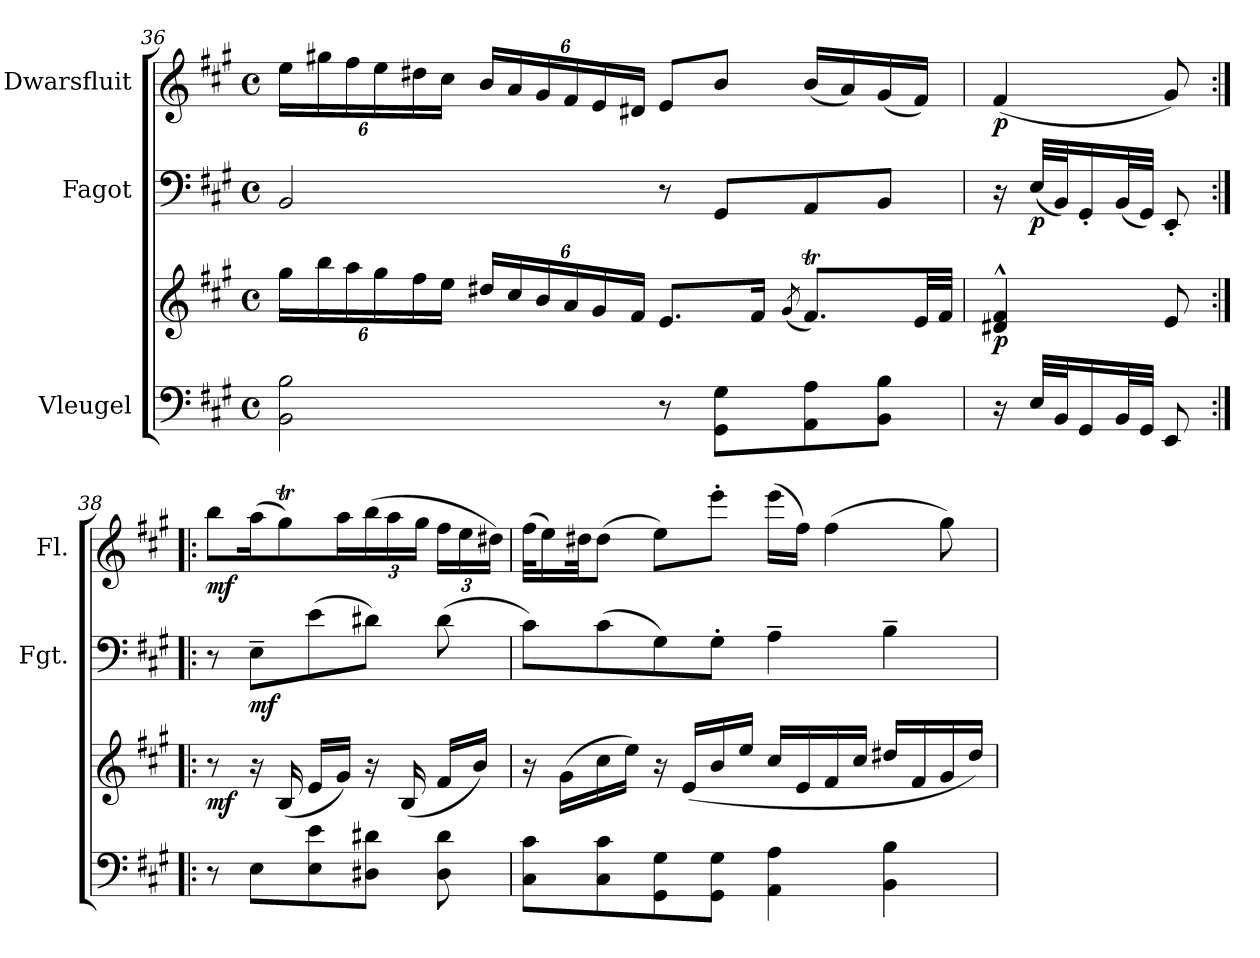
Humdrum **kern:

**kern	**kern	**dynam	**kern	**dynam	**kern	**dynam
*part3	*part3	*part3	*part2	*part2	*part1	*part1
*staff4	*staff3	*staff3/4	*staff2	*staff2	*staff1	*staff1
*I"Vleugel	*	*	*I"Fagot	*	*I"Dwarsfluit	*
*	*	*	*I'Fgt.	*	*I'Fl.	*
!!LO:LB:g=z
*clefF4	*clefG2	*	*clefF4	*	*clefG2	*
*k[f#c#g#]	*k[f#c#g#]	*	*k[f#c#g#]	*	*k[f#c#g#]	*
*M4/4	*M4/4	*	*M4/4	*	*M4/4	*
*met(c)	*met(c)	*	*met(c)	*	*met(c)	*
*	*Xbrackettup	*	*	*	*Xbrackettup	*
=36	=36	=36	=36	=36	=36	=36
2BB\ 2B\	24gg#\LL	.	2BB/	.	24ee\LL	.
.	24bb\	.	.	.	24gg#X\	.
.	24aa\	.	.	.	24ff#\	.
.	24gg#\	.	.	.	24ee\	.
.	24ff#\	.	.	.	24dd#X\	.
.	24ee\JJ	.	.	.	24cc#\JJ	.
.	24dd#X/LL	.	.	.	24b/LL	.
.	24cc#/	.	.	.	24a/	.
.	24b/	.	.	.	24g#/	.
.	24a/	.	.	.	24f#/	.
.	24g#/	.	.	.	24e/	.
.	24f#/JJ	.	.	.	24d#X/JJ	.
8r	8.e/L	.	8r	.	8e/L	.
8GG#\ 8G#\L	.	.	8GG#/L	.	8b/J	.
.	16f#/Jk	.	.	.	.	.
.	(8qg#/	.	.	.	.	.
8AA\ 8A\	8.f#T/L)	.	8AA/	.	(16b/LL	.
.	.	.	.	.	16a/)	.
8BB\ 8B\J	.	.	8BB/J	.	(16g#/	.
.	32e/LL	.	.	.	16f#/JJ)	.
.	32f#/JJJ	.	.	.	.	.
=37	=37	=37	=37	=37	=37	=37
!	!	!LO:DY:b	!	!	!	!LO:DY:b
16r	4d#X/^^ 4f#/^^	p	16r	.	(4f#/	p
!	!	!	!	!LO:DY:b	!	!
32E/LLL	.	.	(32E/LLL	p	.	.
32BB/J	.	.	32BB/J)	.	.	.
16GG#/	.	.	16GG#'/	.	.	.
32BB/L	.	.	(32BB/L	.	.	.
32GG#/JJJ	.	.	32GG#/JJJ)	.	.	.
8EE/	8e/	.	8EE'/	.	8g#/)	.
=38:|!|:	=38:|!|:	=38:|!|:	=38:|!|:	=38:|!|:	=38:|!|:	=38:|!|:
!	!	!LO:DY:b	!	!	!	!LO:DY:b
8r	8r	mf	8r	.	8bb\L	mf
!	!	!	!	!LO:DY:b	!	!
8E\L	16r	.	8E~\L	mf	(16aa\K	.
.	(16B/	.	.	.	8gg#t\)	.
8E\ 8e\	16e/LL	.	(8e\	.	.	.
.	16g#/JJ)	.	.	.	16aa\L	.
8D#X\ 8d#X\J	16r	.	8d#X\J)	.	(24bb\	.
.	.	.	.	.	24aa\	.
.	(16B/	.	.	.	.	.
.	.	.	.	.	24gg#\JJ	.
8D#\ 8d#\	16f#/LL	.	(8d#\	.	24ff#\LL	.
.	.	.	.	.	24ee\	.
.	16b/JJ)	.	.	.	.	.
.	.	.	.	.	24dd#X\JJ)	.
!!LO:LB:g=z
=39	=39	=39	=39	=39	=39	=39
8C#\ 8c#\L	16r	.	8c#\L)	.	(32ff#\KLL	.
.	.	.	.	.	16ee\)	.
.	(16g#\LL	.	.	.	.	.
.	.	.	.	.	32dd#X\JK	.
8C#\ 8c#\	16cc#\	.	(8c#\	.	(8dd#\J	.
.	16ee\JJ)	.	.	.	.	.
8GG#\ 8G#\	16r	.	8G#\)	.	8ee\L)	.
.	(>16e/LL	.	.	.	.	.
8GG#\ 8G#\J	16b/	.	8G#'\J	.	8eee'\J	.
.	16ee/JJ	.	.	.	.	.
4AA\ 4A\	16cc#/LL	.	4A~\	.	(16eee\LL	.
.	16e/	.	.	.	16ff#\JJ)	.
.	16f#/	.	.	.	(4ff#\	.
.	16cc#/JJ	.	.	.	.	.
4BB\ 4B\	16dd#X/LL	.	4B~\	.	.	.
.	16f#/	.	.	.	.	.
.	16g#/	.	.	.	8gg#\)	.
.	16dd#/JJ)	.	.	.	.	.
=	=	=	=	=	=	=
*-	*-	*-	*-	*-	*-	*-
